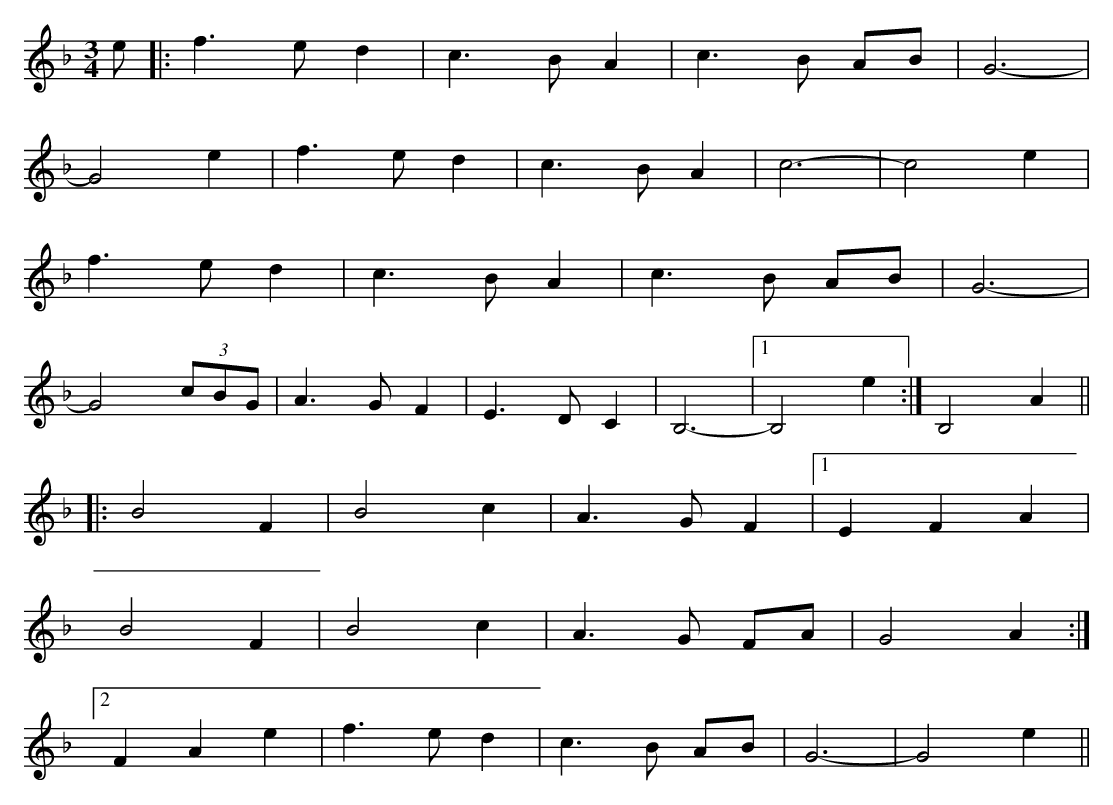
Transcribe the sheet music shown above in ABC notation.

X:1
M:3/4
K:F
e|:f3 e d2|c3 B A2|c3 B AB|G6-|
G4 e2|f3 e d2|c3 B A2|c6-|c4 e2|
f3 e d2|c3 B A2|c3 B AB|G6-|
G4 (3cBG|A3G F2|E3 D C2|B,6-|1 B,4 e2:|B,4 A2||
|: B4 F2|B4 c2| A3 G F2|1 E2 F2 A2|
 B4 F2|B4 c2| A3 G FA|G4 A2:|
[2 F2 A2 e2| f3 e d2|c3 B AB| G6-|G4 e2||
